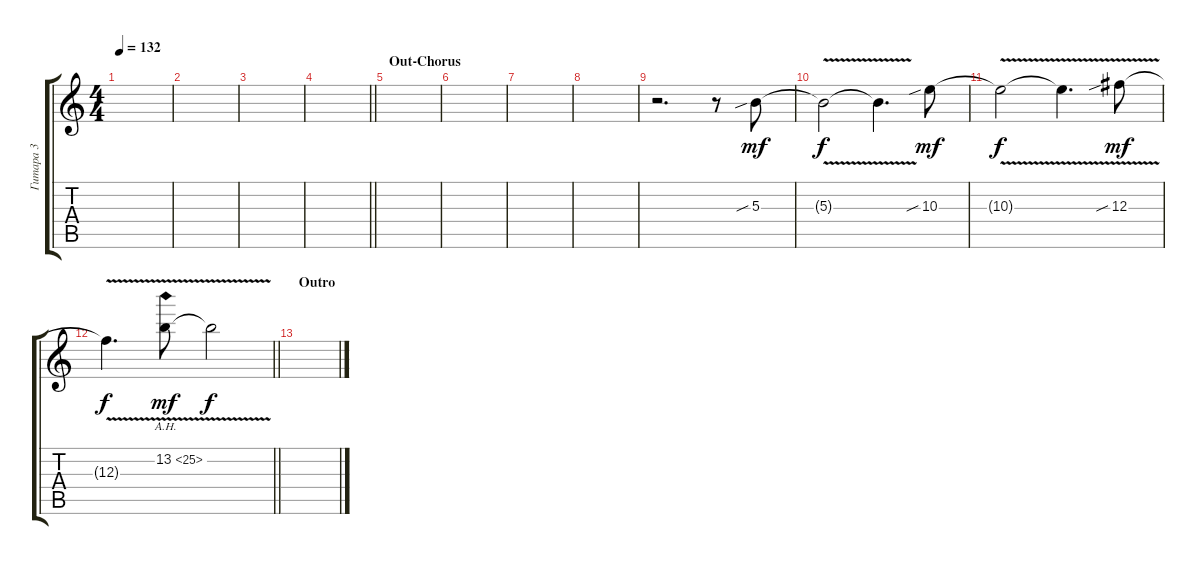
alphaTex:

\track ("Гитара 3" "Гитара 3") {instrument distortionguitar}
\staff {score tabs}
\tuning (Eb4 Bb3 Gb3 Db3 Ab2 Db2) {hide}
\ts (4 4)
\tempo 132
\clef g2
\ks c
|
|
|
\barLineRight lightlight
|
\section ("" "Out-Chorus")
|
|
|
|
r.2{d volume 8 instrument distortionguitar} r.8 5.3{sib}.8{dy mf} |
5.3{v t}.2{dy f} 5.3{t}.4{d} 10.3{sib}.8{dy mf} |
10.3{v t}.2{dy f} 10.3{t}.4{d} 12.3{v sib}.8{dy mf} |
\barLineRight lightlight
12.3{t}.4{d dy f} 13.2{ah 12 v}.8{dy mf} 13.2{t}.2{dy f} |
\section ("" "Outro")
